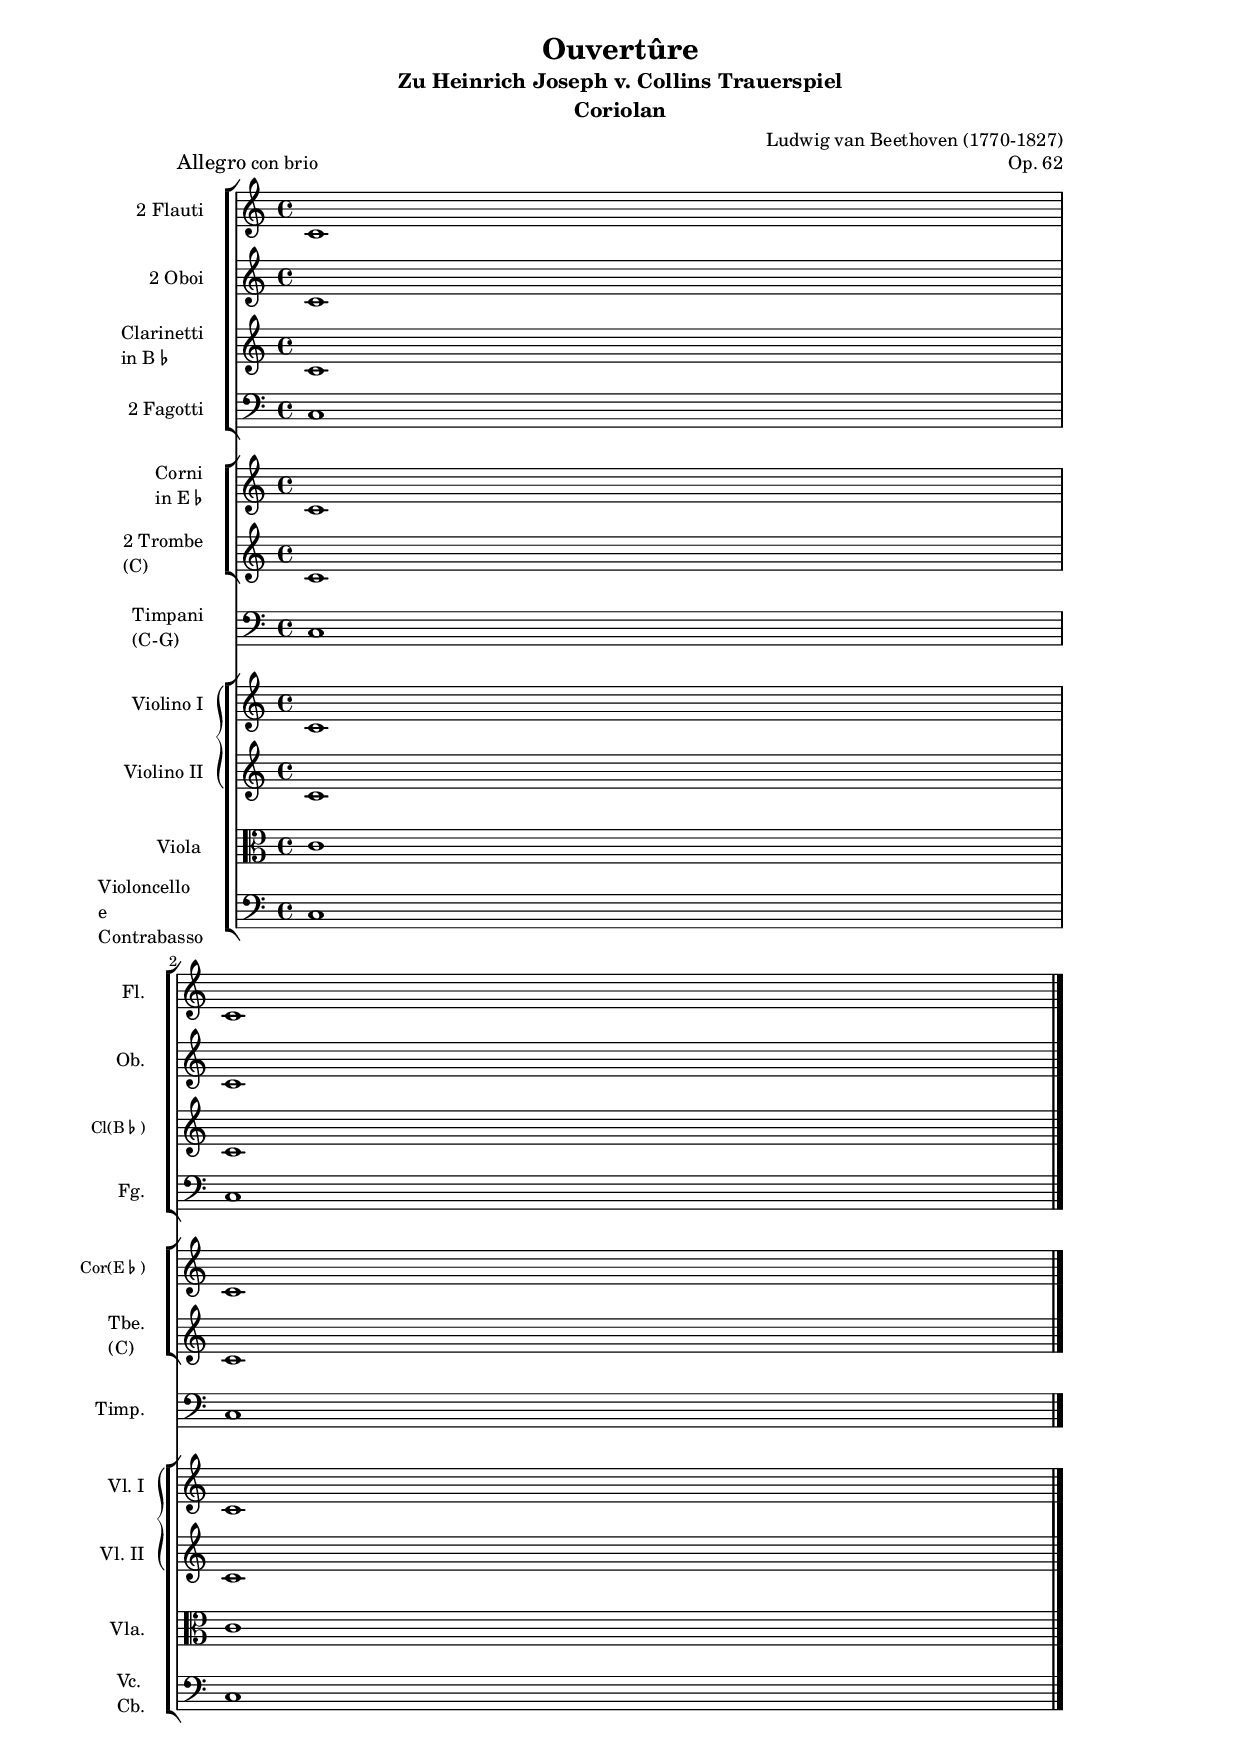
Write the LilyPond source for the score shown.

%%  Do not edit this file; it is auto-generated from LSR!
\version "2.11.23"

\header { texidoc = "
In an orchestral score (Beethoven's Coriolan overture), there are 
different instrument groups, and some of the instruments may be
transposed. Instruments are indicated either with a long or short name.


" }

\header {
 title =    "Ouvertûre"
 subtitle =    "Zu Heinrich Joseph v. Collins Trauerspiel"
 subsubtitle =    \markup { \large \bold "Coriolan" }
 opus = "Op. 62"
 piece = \markup { \large Allegro con brio }
 composer =      "Ludwig van Beethoven (1770-1827)"
}

#(set-global-staff-size 16)

raisedFlat = \markup { \raise #0.4 \smaller \smaller \flat  }

flauti =  \relative c' {
 \set Staff.instrumentName = #"2 Flauti  "
 \set Staff.shortInstrumentName = #"Fl.  "
 \time 4/4
 c1
 \break c
%  \break c
%  \break c
 \bar"|."
}

oboi =  \relative c' {
 \set Staff.instrumentName = #"2 Oboi  "
 \set Staff.shortInstrumentName = #"Ob.  "
 c1 c
}

clarinetti =  \relative c' {
   \set Staff.instrumentName = \markup { \column { "Clarinetti  "
\line { "in B" \raisedFlat } } }
   \set Staff.shortInstrumentName = \markup { \smaller  { "Cl(B"
\raisedFlat ")  " } }

 c1 c
}

fagotti =  \relative c {
 \set Staff.instrumentName = #"2 Fagotti  "
 \set Staff.shortInstrumentName = #"Fg.  "
 \clef bass
 c1 c
}

corni =  \relative c' {
   \set Staff.instrumentName = \markup { \column { "Corni  " \line {
"in E" \raisedFlat } } }
   \set Staff.shortInstrumentName = \markup { \smaller  { "Cor(E"
\raisedFlat ")  " } }
 c1 c
}

trombe =  \relative c' {
 \set Staff.instrumentName = \markup \column { "2 Trombe  " "(C)  " }
 \set Staff.shortInstrumentName = \markup \column {  "Tbe.  " "(C)  " }
 c1 c
}

timpani =  \relative c {
 \set Staff.instrumentName = \markup \column { "Timpani  " "(C-G)  " }
 \set Staff.shortInstrumentName = #"Timp.  "
 \clef bass
 c1 c
}

violinoI =  \relative c' {
 \set Staff.instrumentName = #"Violino I  "
 \set Staff.shortInstrumentName = #"Vl. I  "
 c1 c
}

violinoII =  \relative c' {
 \set Staff.instrumentName = #"Violino II  "
 \set Staff.shortInstrumentName = #"Vl. II  "
 c1 c
}

viola =  \relative c' {
 \set Staff.instrumentName = #"Viola  "
 \set Staff.shortInstrumentName = #"Vla.  "
 \clef alto
 c1 c
}

violoncello =  \relative c {
 \set Staff.instrumentName = \markup \column { "Violoncello  " "e"
"Contrabasso  " }
 \set Staff.shortInstrumentName = \markup \column {  "Vc.  " "Cb.  " }
 \clef bass
 c1 c
}


\paper {
   indent=10.0\mm
   line-width=150.0\mm
   ragged-bottom = ##t
}

#(set-global-staff-size 16)
\book {
   \score {
     << \override Score.VerticalAxisGroup #'minimum-Y-extent = #'(-4 . 6)
    \new StaffGroup = "legni" <<
      \new Staff = "flauti" \flauti
      \new Staff = "oboi" \oboi
      \new Staff = "clarinetti" \clarinetti
      \new Staff = "fagotti" \fagotti
    >>
    \new StaffGroup = "ottoni" <<
      \new Staff = "corni" \corni
      \new Staff = "trombe" \trombe
    >>
    \new StaffGroup = "timpani" <<
      \new Staff = "timpani" \timpani
     {
       \skip 1
       % Hmm: this forces a staff-bracket, that's good!
       % However, I can't find where is decided on staff-bracket yes/no
     }
    >>
    \new StaffGroup = "archi" <<
      \new GrandStaff = "violini" <<
        \new Staff = "violinoI" \violinoI
        \new Staff = "violinoII" \violinoII
      >>
      \new Staff = "viola" \viola
      \new Staff = "violoncello" \violoncello
    >>
     >>
     \layout {
      \context {
          \RemoveEmptyStaffContext
      }
      \context {
          \Score
          \override TimeSignature #'style = #'C
      }
     }
   }
   % this is ignored?
   \paper {
    indent=10.0\mm
    line-width=150.0\mm
   }
}

